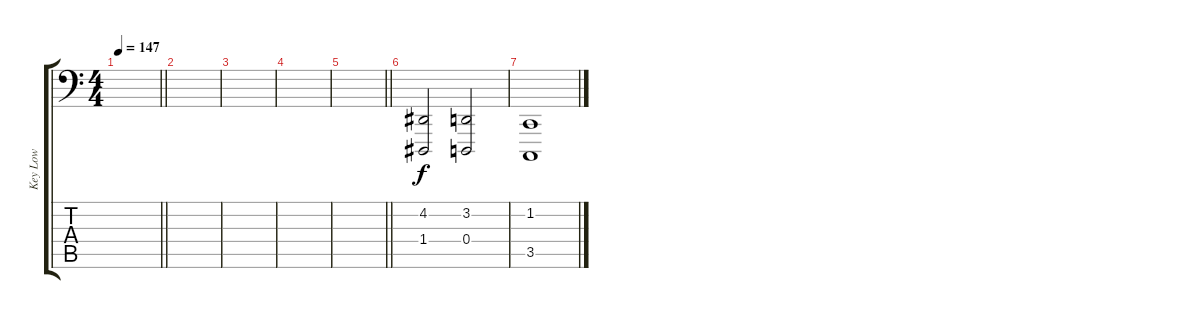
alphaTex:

\track ("Key Low" "Key Low") {instrument acousticgrandpiano}
\staff {score tabs}
\tuning (E2 B1 G1 D1 A0 E0) {hide}
\ts (4 4)
\tempo 147
\clef f4
\barLineRight lightlight
\ks c
|
|
|
|
\barLineRight lightlight
|
(4.2 1.4).2 (3.2 0.4).2 |
(1.2 3.5).1
